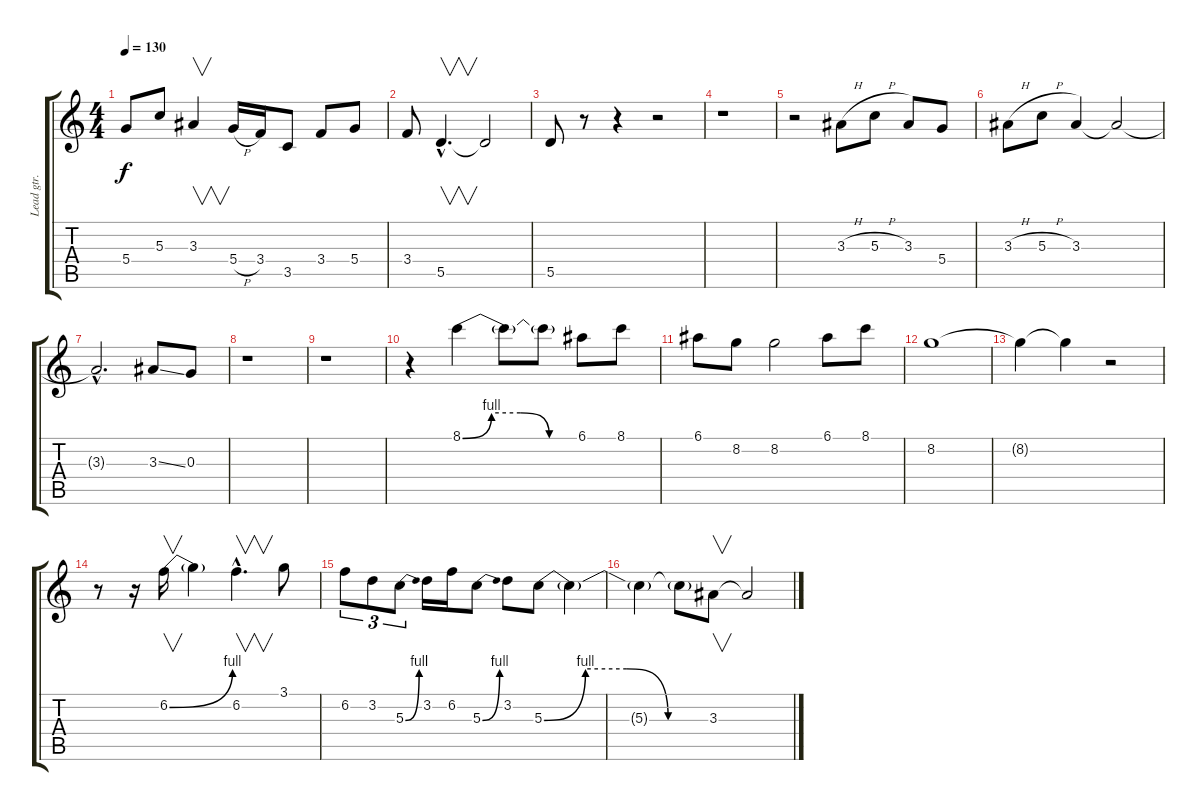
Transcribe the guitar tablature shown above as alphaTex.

\track ("Lead gtr." "Lead gtr.") {instrument overdrivenguitar}
\staff {score tabs}
\tuning (E4 B3 G3 D3 A2 E2) {hide}
\ts (4 4)
\tempo 130
\clef g2
\ks c
5.4.8{dy f} 5.3.8 3.3.4{v} 5.4{h}.16 3.4.16 3.5.8 3.4.8 5.4.8 |
3.4.8 5.5{hac}.4{v d} 5.5{t}.2 |
5.5.8 r.8 r.4 r.2 |
r.1 |
r.2 3.3{h}.8 5.3{h}.8 3.3.8 5.4.8 |
3.3{h}.8 5.3{h}.8 3.3.4 3.3{t}.2 |
3.3{hac t}.2{d} 3.3{ss}.8 0.3.8 |
r.1 |
r.1 |
r.4 8.1{be (custom 0 0 15 4 30 4 45 0 60 0)}.4 8.1{t}.8 8.1{t}.8 6.1.8 8.1.8 |
6.1.8 8.2.8 8.2.2 6.1.8 8.1.8 |
8.2.1 |
8.2{t}.4 8.2{t}.4 r.2 |
r.8 r.16 6.2{be (bend 0 0 60 4)}.16{v} 6.2{t}.4 6.2{hac}.4{v d} 3.1.8 |
6.2.8{tu (3 2)} 3.2.8{tu (3 2)} 5.3{be (bend 0 0 60 4)}.8{tu (3 2)} 3.2.16 6.2.16 5.3{be (bend 0 0 60 4)}.8 3.2.8 5.3{be (custom 0 0 15 4 30 4 45 0 60 0)}.8 5.3{t}.4 |
5.3{t}.4 5.3{t}.8 3.3.8{v} 3.3{t}.2
